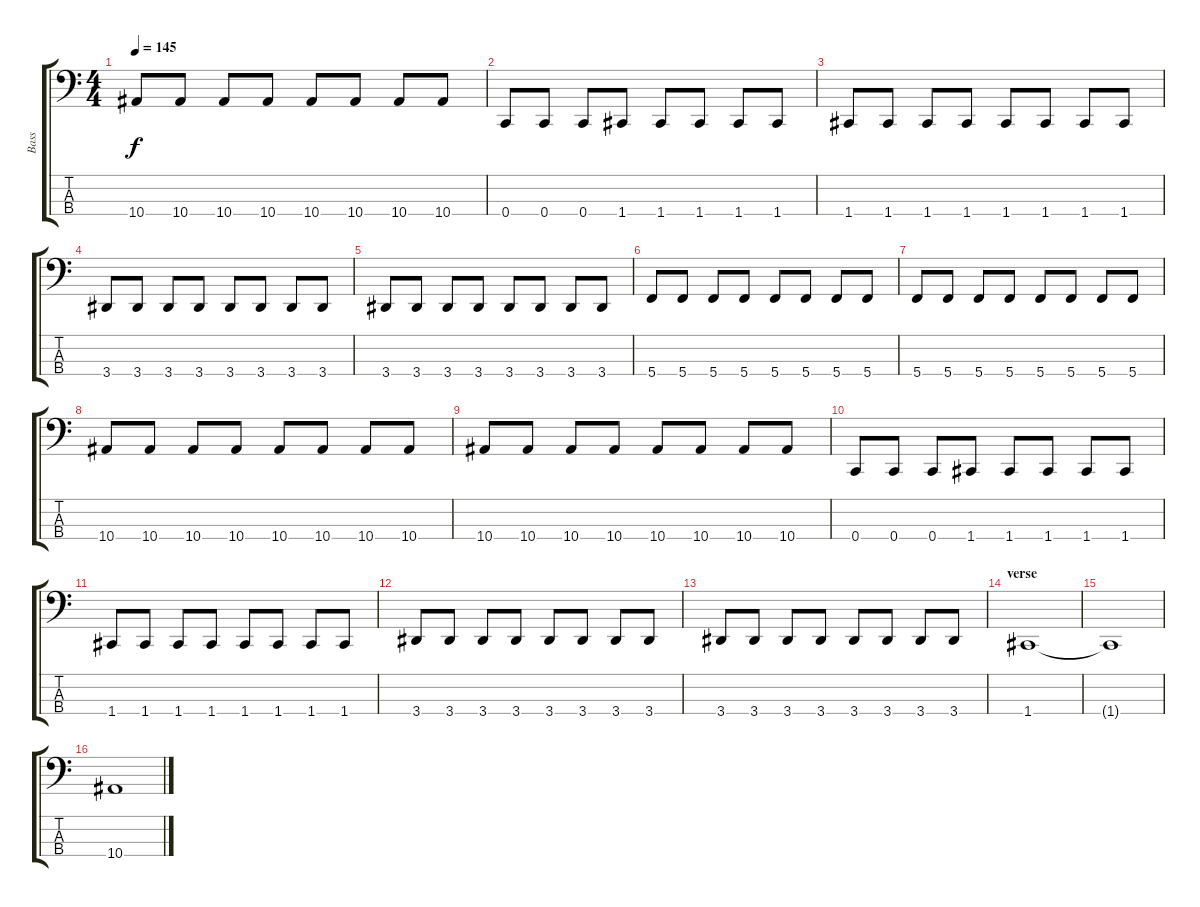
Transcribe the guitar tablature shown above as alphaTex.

\track ("Bass" "Bass") {instrument electricbasspick bank 255}
\staff {score tabs}
\tuning (F2 C2 G1 C1) {hide}
\ts (4 4)
\tempo 145
\clef f4
\ks c
10.4.8{dy f} 10.4.8 10.4.8 10.4.8 10.4.8 10.4.8 10.4.8 10.4.8 |
0.4.8 0.4.8 0.4.8 1.4.8 1.4.8 1.4.8 1.4.8 1.4.8 |
1.4.8 1.4.8 1.4.8 1.4.8 1.4.8 1.4.8 1.4.8 1.4.8 |
3.4.8 3.4.8 3.4.8 3.4.8 3.4.8 3.4.8 3.4.8 3.4.8 |
3.4.8 3.4.8 3.4.8 3.4.8 3.4.8 3.4.8 3.4.8 3.4.8 |
5.4.8 5.4.8 5.4.8 5.4.8 5.4.8 5.4.8 5.4.8 5.4.8 |
5.4.8 5.4.8 5.4.8 5.4.8 5.4.8 5.4.8 5.4.8 5.4.8 |
10.4.8 10.4.8 10.4.8 10.4.8 10.4.8 10.4.8 10.4.8 10.4.8 |
10.4.8 10.4.8 10.4.8 10.4.8 10.4.8 10.4.8 10.4.8 10.4.8 |
0.4.8 0.4.8 0.4.8 1.4.8 1.4.8 1.4.8 1.4.8 1.4.8 |
1.4.8 1.4.8 1.4.8 1.4.8 1.4.8 1.4.8 1.4.8 1.4.8 |
3.4.8 3.4.8 3.4.8 3.4.8 3.4.8 3.4.8 3.4.8 3.4.8 |
3.4.8 3.4.8 3.4.8 3.4.8 3.4.8 3.4.8 3.4.8 3.4.8 |
\section ("" "verse")
1.4.1 |
1.4{t}.1 |
10.4.1
